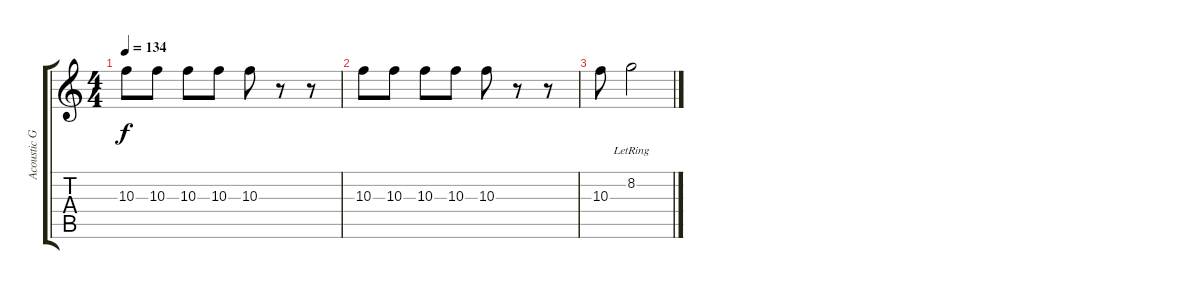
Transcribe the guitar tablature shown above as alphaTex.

\track ("Acoustic Guitar" "Acoustic G") {instrument acousticguitarnylon}
\staff {score tabs}
\tuning (E4 B3 G3 D3 A2 E2) {hide}
\ts (4 4)
\tempo 134
\clef g2
\ks c
10.3.8{dy f} 10.3.8 10.3.8 10.3.8 10.3.8 r.8 r.8 |
10.3.8 10.3.8 10.3.8 10.3.8 10.3.8 r.8 r.8 |
10.3.8 8.2{lr}.2
